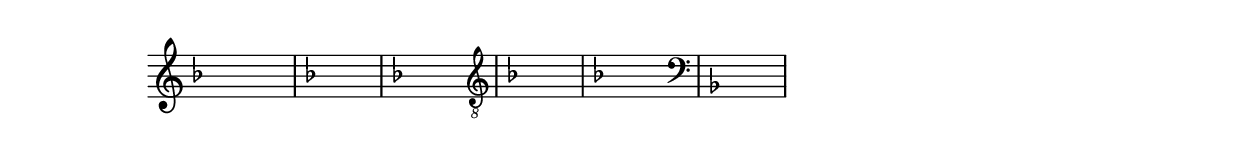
%% -*- coding: utf-8 -*-
\version "2.12.3"

\relative c'' {
  \override Staff.TimeSignature #'transparent = ##t
  \override Score.BarNumber #'transparent = ##t
  %% \override Score.RehearsalMark #'font-size = #-2
  %% \set Score.markFormatter = #format-mark-numbers


  %% CAVAQUINHO - BANJO
  \tag #'cv {
    \key d \minor
    s1
  }

  %% BANDOLIM
  \tag #'bd {
    \key d \minor
    s
  }

  %% VIOLA
  \tag #'va {
    \key d \minor
    s
  }

  %% VIOLÃO TENOR
  \tag #'vt {
    \clef "G_8"
    \key d \minor
    s
  }

  %% VIOLÃO
  \tag #'vi {
    \clef "G_8"
    \key d \minor
    s
  }

  %% BAIXO - BAIXOLÃO
  \tag #'bx {
    \clef bass
    \key d \minor
    s
  }
}
